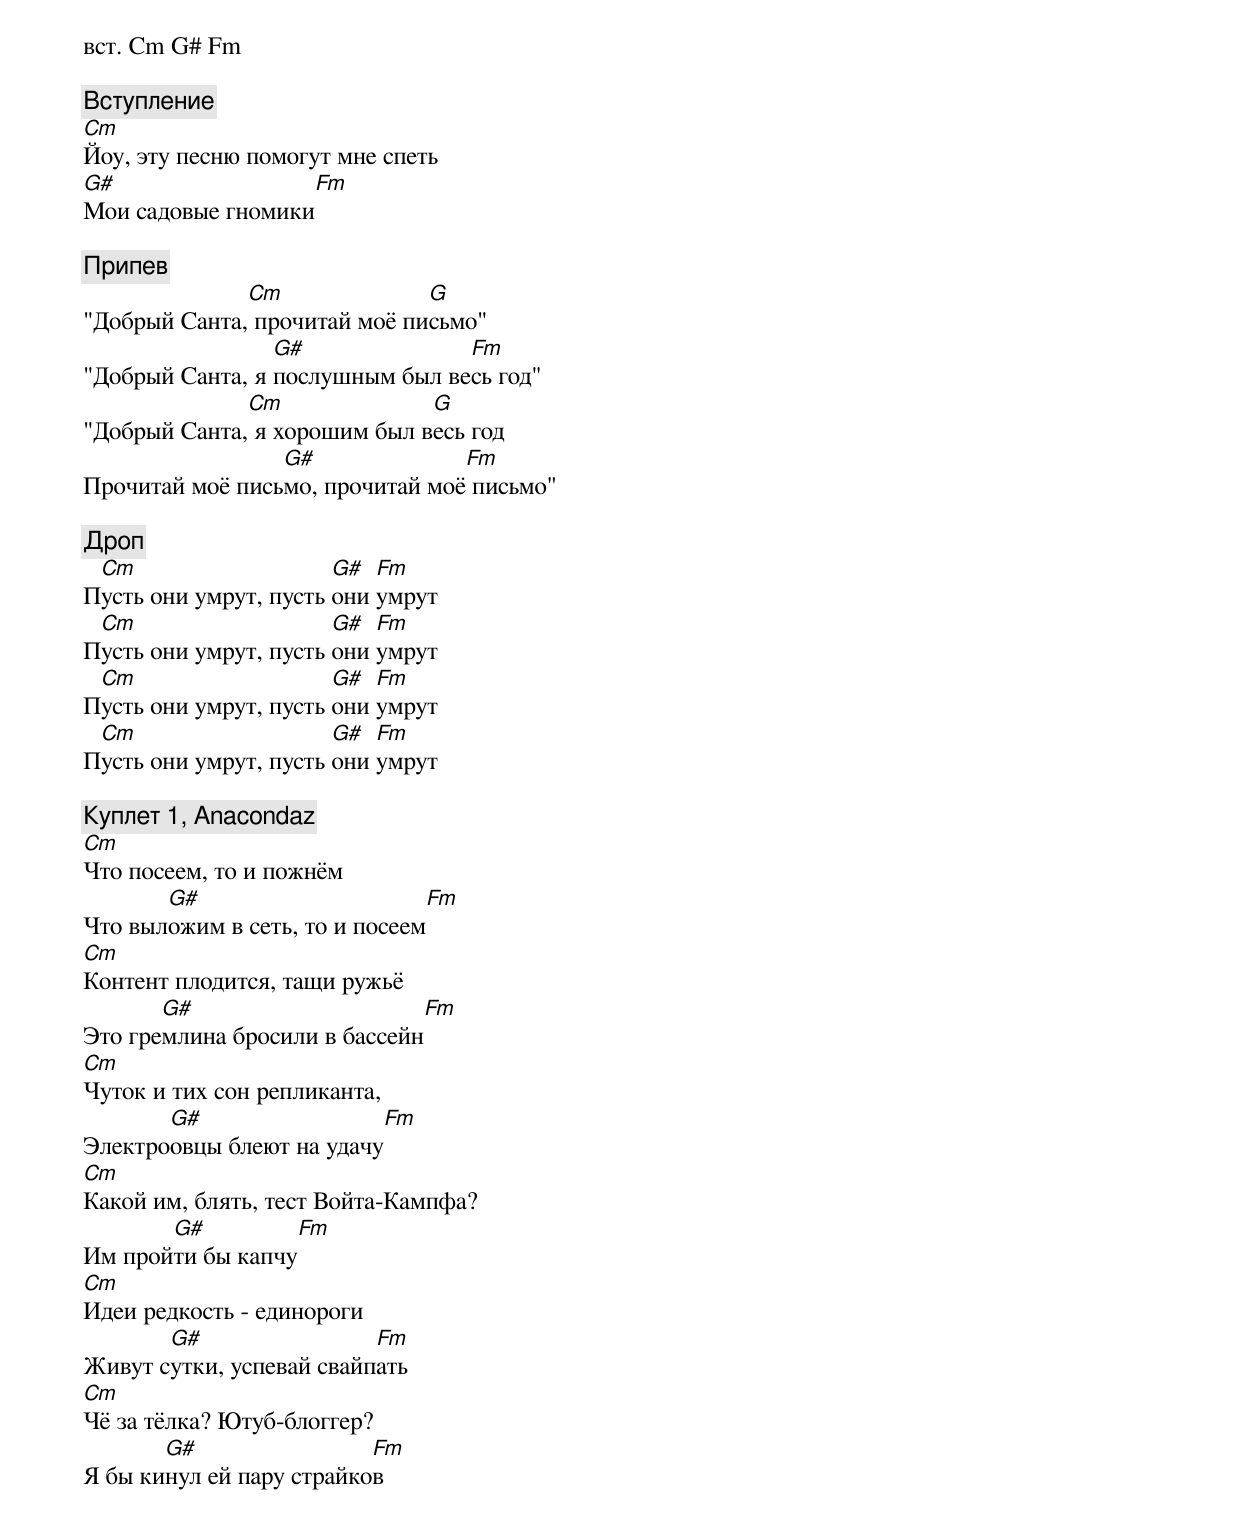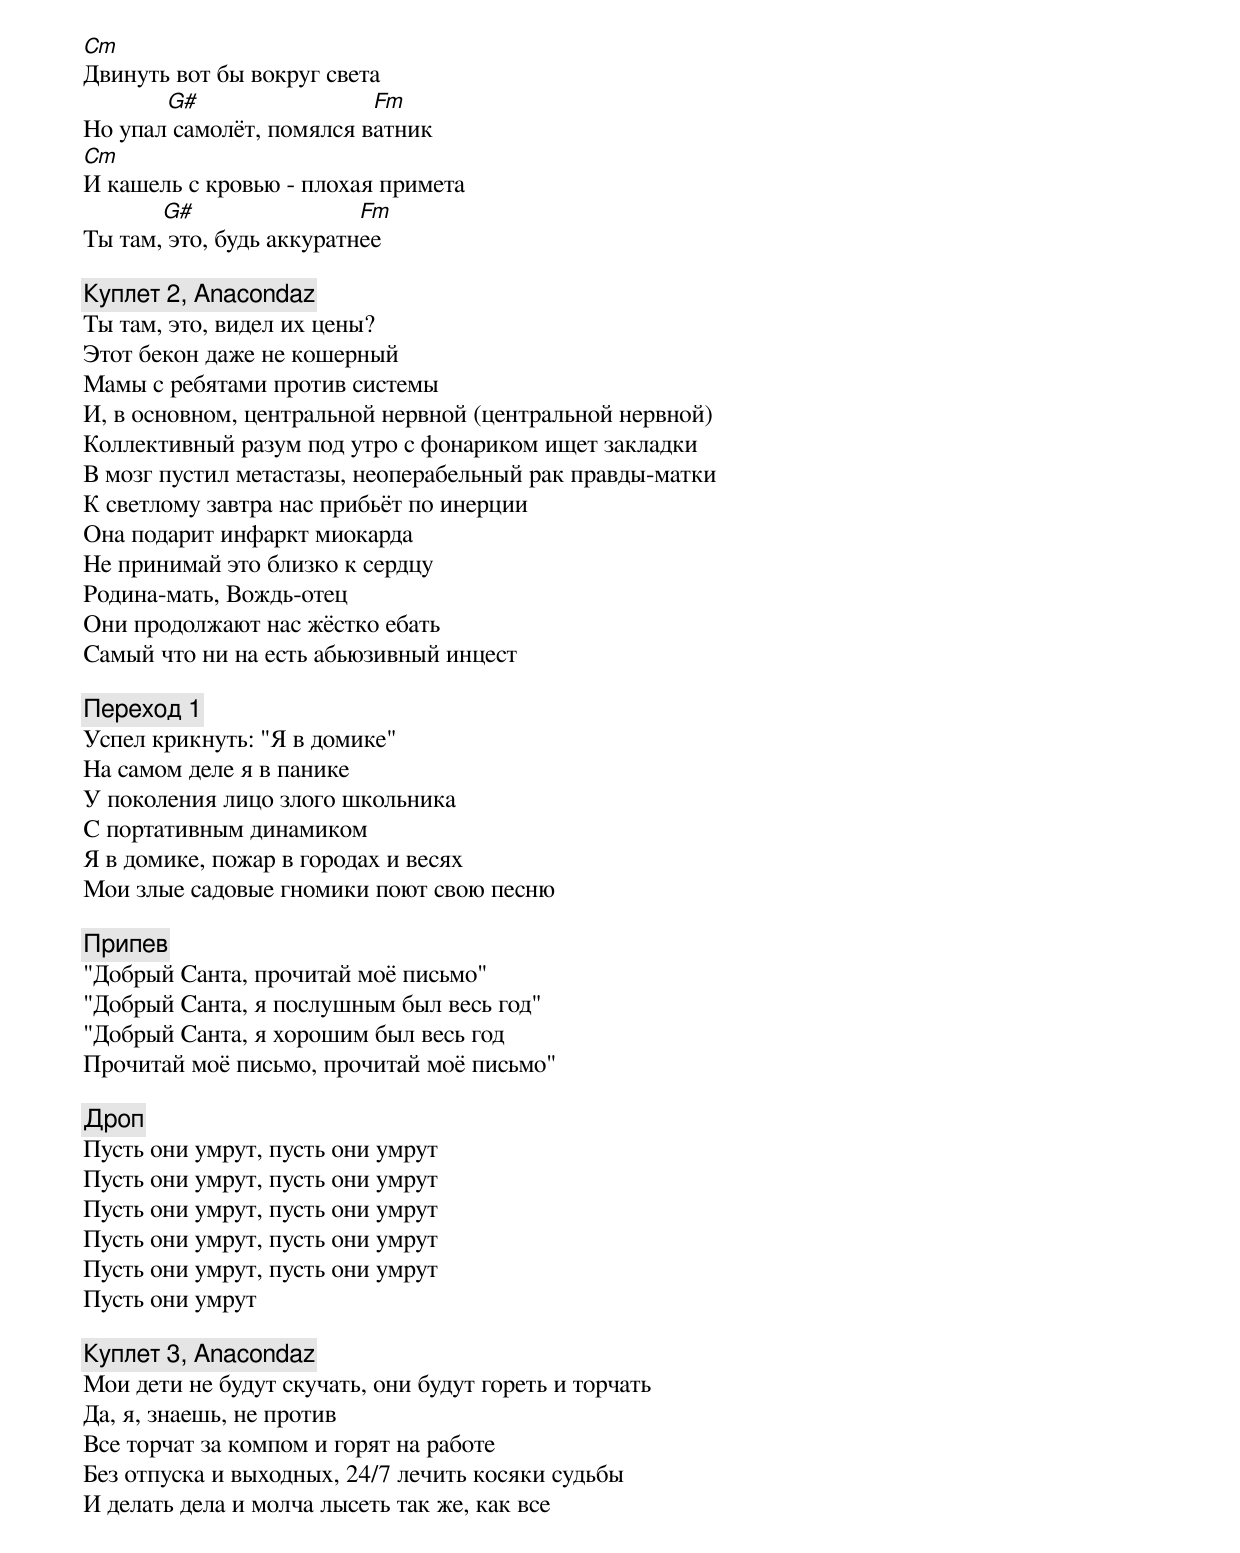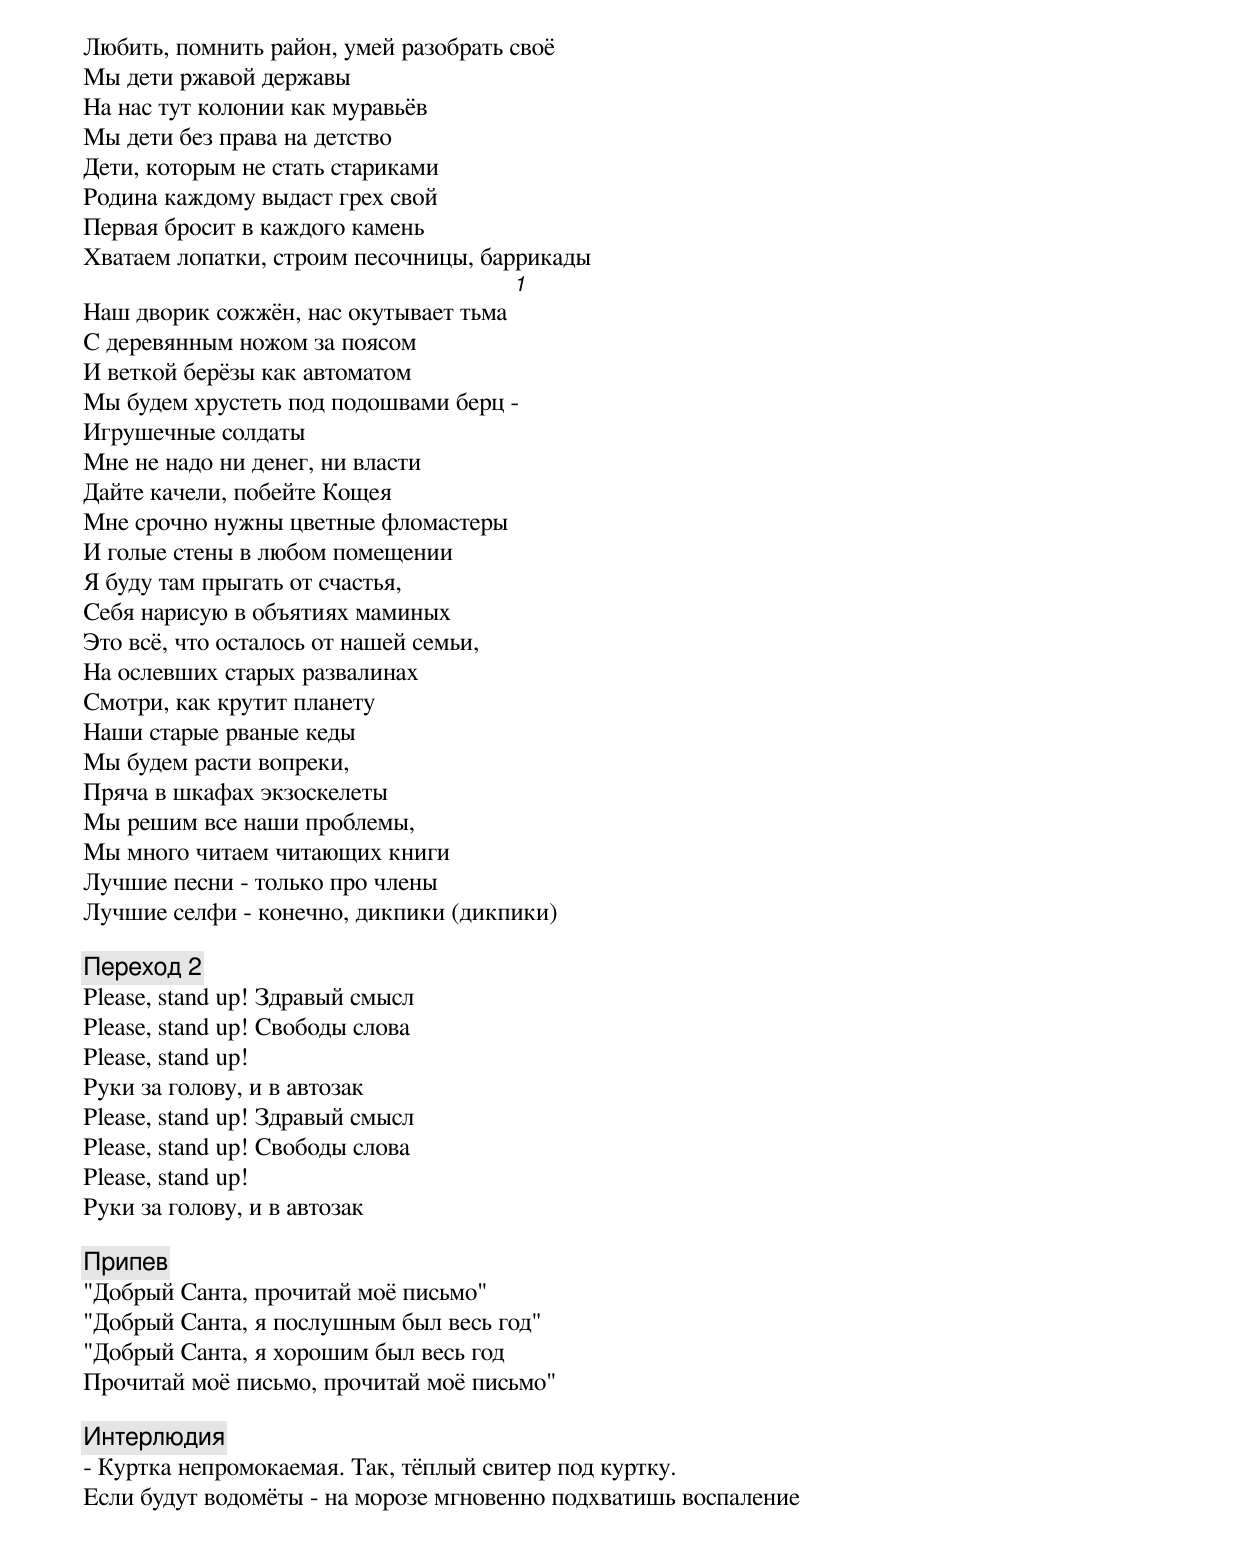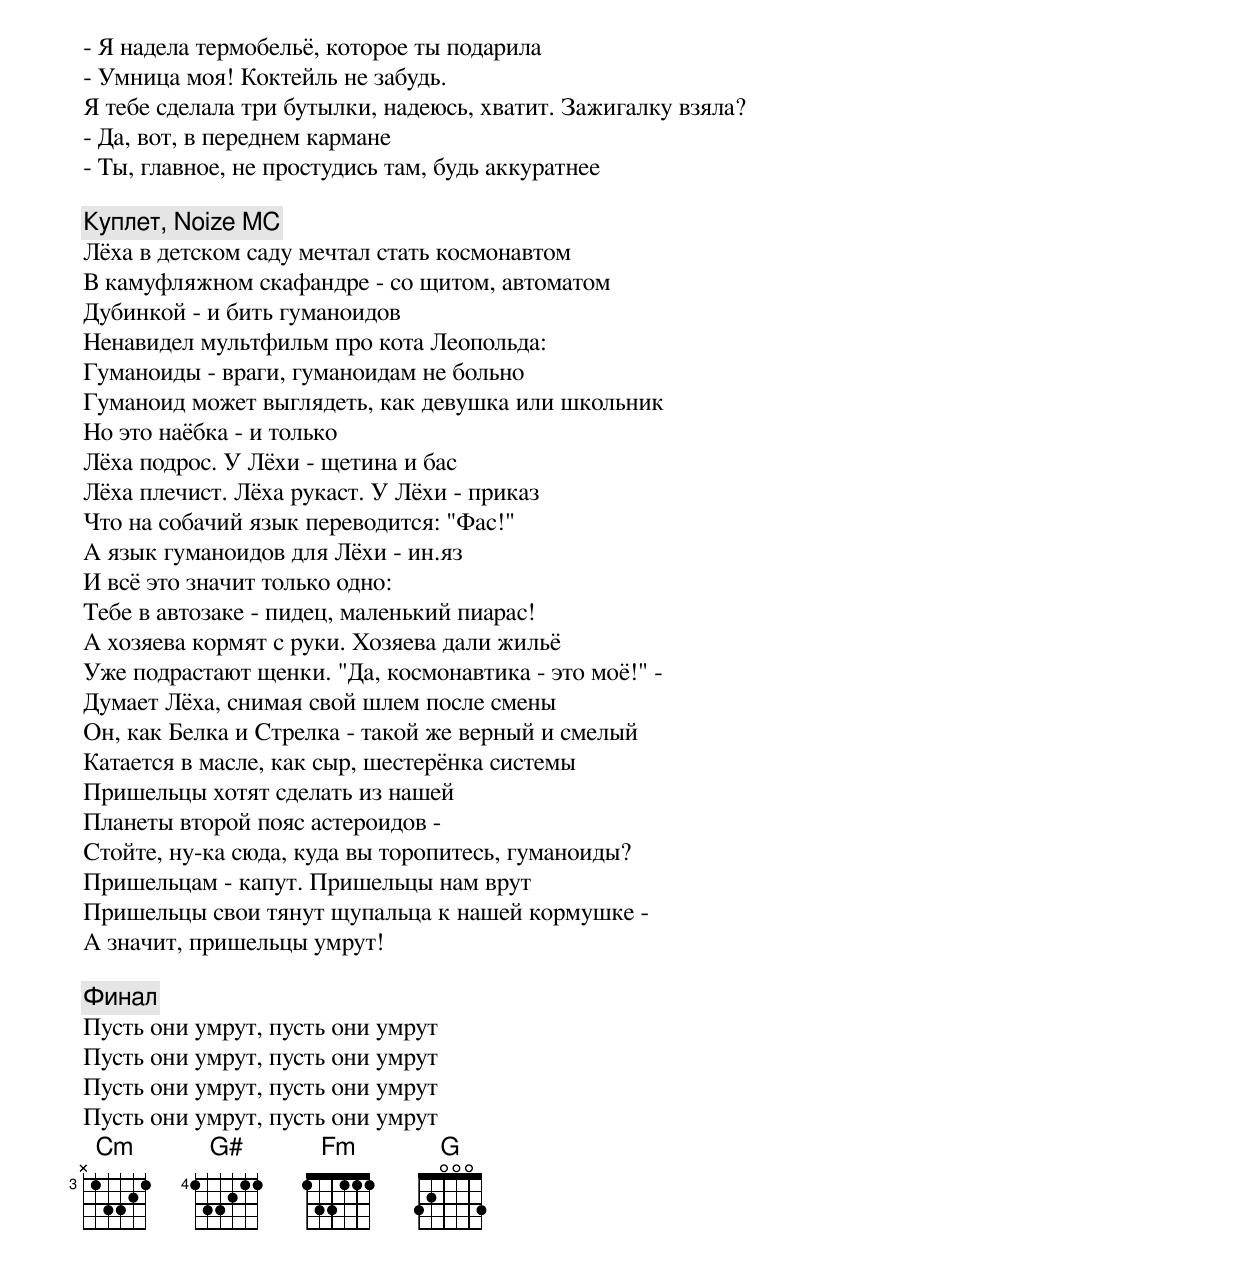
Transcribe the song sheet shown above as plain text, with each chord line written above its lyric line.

вст. Cm G# Fm

[Вступление]
Cm
Йоу, эту песню помогут мне спеть
G#                  Fm
Мои садовые гномики

[Припев]
              Cm              G
"Добрый Санта, прочитай моё письмо"
                 G#              Fm
"Добрый Санта, я послушным был весь год"
              Cm              G
"Добрый Санта, я хорошим был весь год
                 G#              Fm
Прочитай моё письмо, прочитай моё письмо"

[Дроп]
 Cm                    G#  Fm
Пусть они умрут, пусть они умрут
 Cm                    G#  Fm
Пусть они умрут, пусть они умрут
 Cm                    G#  Fm
Пусть они умрут, пусть они умрут
 Cm                    G#  Fm
Пусть они умрут, пусть они умрут

[Куплет 1, Anacondaz]
Cm
Что посеем, то и пожнём
       G#                       Fm
Что выложим в сеть, то и посеем
Cm
Контент плодится, тащи ружьё
       G#                       Fm
Это гремлина бросили в бассейн
Cm
Чуток и тих сон репликанта,
       G#                       Fm
Электроовцы блеют на удачу
Cm
Какой им, блять, тест Войта-Кампфа?
       G#                 Fm
Им пройти бы капчу
Cm
Идеи редкость - единороги
       G#                 Fm
Живут сутки, успевай свайпать
Cm
Чё за тёлка? Ютуб-блоггер?
       G#                 Fm
Я бы кинул ей пару страйков
Cm
Двинуть вот бы вокруг света
       G#                 Fm
Но упал самолёт, помялся ватник
Cm
И кашель с кровью - плохая примета
       G#                 Fm
Ты там, это, будь аккуратнее

[Куплет 2, Anacondaz]
Ты там, это, видел их цены?
Этот бекон даже не кошерный
Мамы с ребятами против системы
И, в основном, центральной нервной (центральной нервной)
Коллективный разум под утро с фонариком ищет закладки
В мозг пустил метастазы, неоперабельный рак правды-матки
К светлому завтра нас прибьёт по инерции
Она подарит инфаркт миокарда
Не принимай это близко к сердцу
Родина-мать, Вождь-отец
Они продолжают нас жёстко ебать
Самый что ни на есть абьюзивный инцест

[Переход 1]
Успел крикнуть: "Я в домике"
На самом деле я в панике
У поколения лицо злого школьника
С портативным динамиком
Я в домике, пожар в городах и весях
Мои злые садовые гномики поют свою песню

[Припев]
"Добрый Санта, прочитай моё письмо"
"Добрый Санта, я послушным был весь год"
"Добрый Санта, я хорошим был весь год
Прочитай моё письмо, прочитай моё письмо"

[Дроп]
Пусть они умрут, пусть они умрут
Пусть они умрут, пусть они умрут
Пусть они умрут, пусть они умрут
Пусть они умрут, пусть они умрут
Пусть они умрут, пусть они умрут
Пусть они умрут

[Куплет 3, Anacondaz]
Мои дети не будут скучать, они будут гореть и торчать
Да, я, знаешь, не против
Все торчат за компом и горят на работе
Без отпуска и выходных, 24/7 лечить косяки судьбы
И делать дела и молча лысеть так же, как все
Любить, помнить район, умей разобрать своё
Мы дети ржавой державы
На нас тут колонии как муравьёв
Мы дети без права на детство
Дети, которым не стать стариками
Родина каждому выдаст грех свой
Первая бросит в каждого камень
Хватаем лопатки, строим песочницы, баррикады
Наш дворик сожжён, нас окутывает тьма [1]
С деревянным ножом за поясом
И веткой берёзы как автоматом
Мы будем хрустеть под подошвами берц -
Игрушечные солдаты
Мне не надо ни денег, ни власти
Дайте качели, побейте Кощея
Мне срочно нужны цветные фломастеры
И голые стены в любом помещении
Я буду там прыгать от счастья,
Себя нарисую в объятиях маминых
Это всё, что осталось от нашей семьи,
На ослевших старых развалинах
Смотри, как крутит планету
Наши старые рваные кеды
Мы будем расти вопреки,
Пряча в шкафах экзоскелеты
Мы решим все наши проблемы,
Мы много читаем читающих книги
Лучшие песни - только про члены
Лучшие селфи - конечно, дикпики (дикпики)

[Переход 2]
Please, stand up! Здравый смысл
Please, stand up! Свободы слова
Please, stand up!
Руки за голову, и в автозак
Please, stand up! Здравый смысл
Please, stand up! Свободы слова
Please, stand up!
Руки за голову, и в автозак

[Припев]
"Добрый Санта, прочитай моё письмо"
"Добрый Санта, я послушным был весь год"
"Добрый Санта, я хорошим был весь год
Прочитай моё письмо, прочитай моё письмо"

[Интерлюдия]
- Куртка непромокаемая. Так, тёплый свитер под куртку.
Если будут водомёты - на морозе мгновенно подхватишь воспаление
- Я надела термобельё, которое ты подарила
- Умница моя! Коктейль не забудь.
Я тебе сделала три бутылки, надеюсь, хватит. Зажигалку взяла?
- Да, вот, в переднем кармане
- Ты, главное, не простудись там, будь аккуратнее

[Куплет, Noize MC]
Лёха в детском саду мечтал стать космонавтом
В камуфляжном скафандре - со щитом, автоматом
Дубинкой - и бить гуманоидов
Ненавидел мультфильм про кота Леопольда:
Гуманоиды - враги, гуманоидам не больно
Гуманоид может выглядеть, как девушка или школьник
Но это наёбка - и только
Лёха подрос. У Лёхи - щетина и бас
Лёха плечист. Лёха рукаст. У Лёхи - приказ
Что на собачий язык переводится: "Фас!"
А язык гуманоидов для Лёхи - ин.яз
И всё это значит только одно:
Тебе в автозаке - пидец, маленький пиарас!
А хозяева кормят с руки. Хозяева дали жильё
Уже подрастают щенки. "Да, космонавтика - это моё!" -
Думает Лёха, снимая свой шлем после смены
Он, как Белка и Стрелка - такой же верный и смелый
Катается в масле, как сыр, шестерёнка системы
Пришельцы хотят сделать из нашей
Планеты второй пояс астероидов -
Стойте, ну-ка сюда, куда вы торопитесь, гуманоиды?
Пришельцам - капут. Пришельцы нам врут
Пришельцы свои тянут щупальца к нашей кормушке -
А значит, пришельцы умрут!

[Финал]
Пусть они умрут, пусть они умрут
Пусть они умрут, пусть они умрут
Пусть они умрут, пусть они умрут
Пусть они умрут, пусть они умрут
